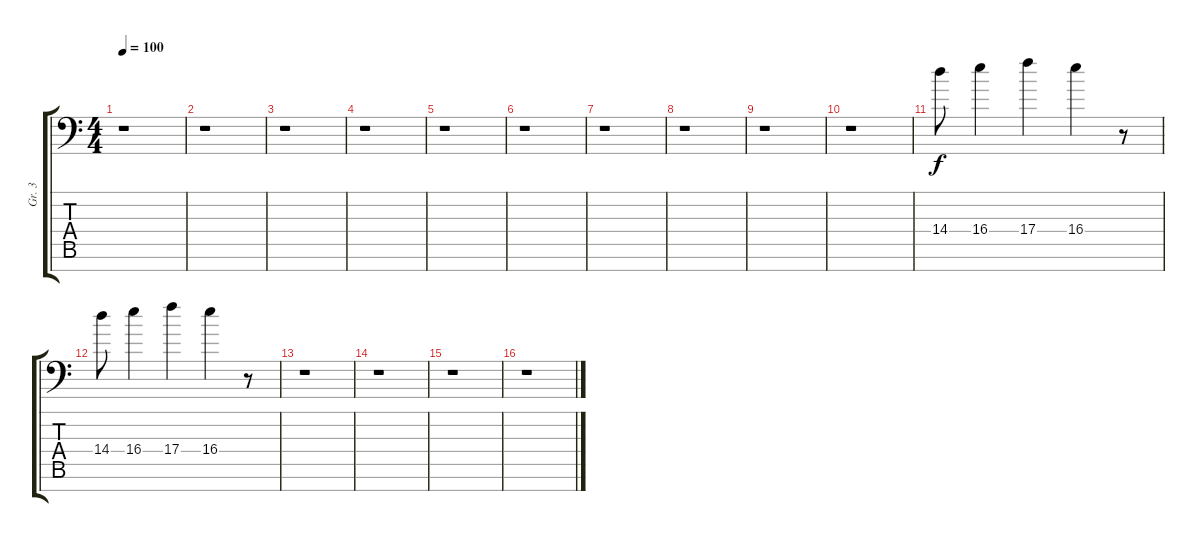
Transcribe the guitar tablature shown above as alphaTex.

\track ("Gr. 3" "Gr. 3") {instrument electricguitarclean}
\staff {score tabs}
\tuning (D4 A3 F3 C3 G2 D2 A1) {hide}
\ts (4 4)
\tempo 100
\clef f4
\ks c
r.1{dy f} |
r.1 |
r.1 |
r.1 |
r.1 |
r.1 |
r.1 |
r.1 |
r.1 |
r.1 |
14.4.8 16.4.4 17.4.4 16.4.4 r.8 |
14.4.8 16.4.4 17.4.4 16.4.4 r.8 |
r.1 |
r.1 |
r.1 |
r.1
